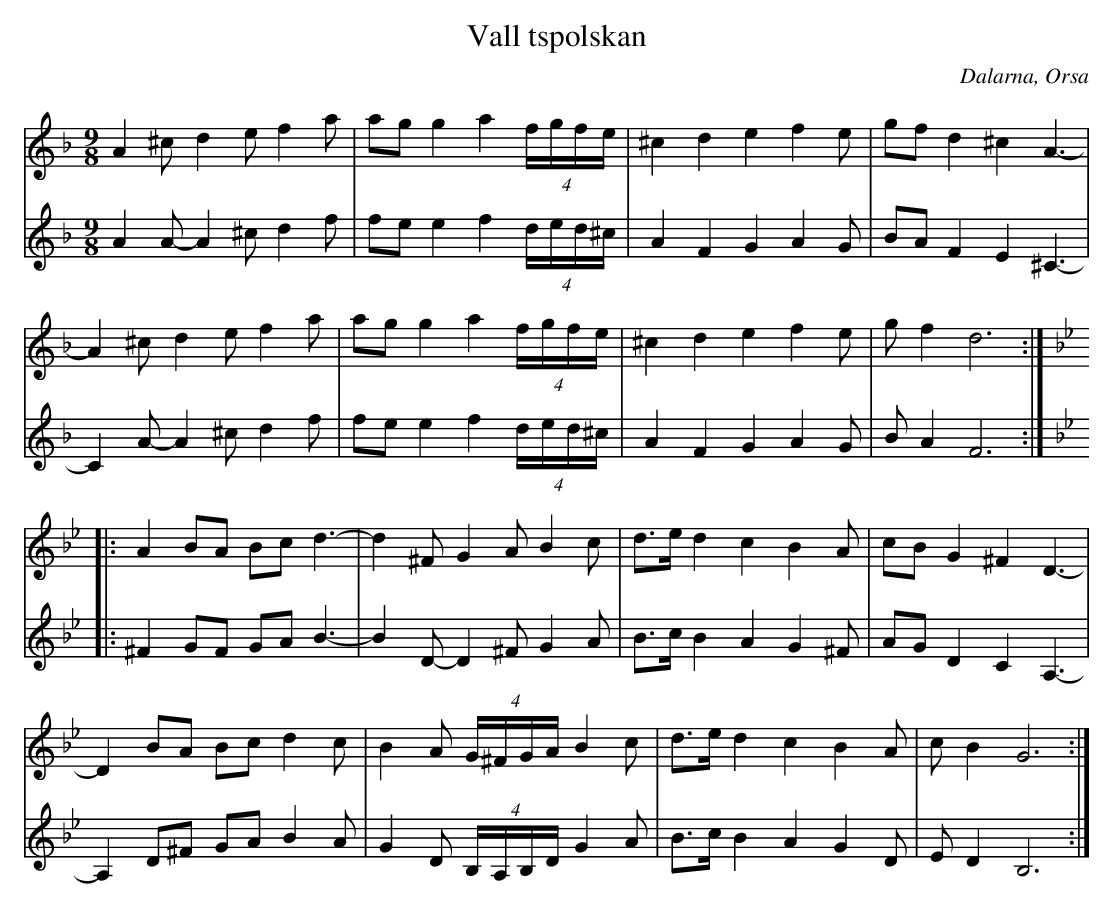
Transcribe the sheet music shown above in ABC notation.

X:1
T: Vall tspolskan
O: Dalarna, Orsa
M: 9/8
L: 1/4
K: Dm
V:1
A ^c/ d e/ f a/ | a/g/ g a (4:6:4f//g//f//e// | ^c d e f e/ | g/f/ d ^c A3/2- |
A ^c/ d e/ f a/ | a/g/ g a (4:6:4f//g//f//e// | ^c d e f e/ | g/f d3 :|
|:[K:Gm] A B/A/ B/c/ d3/2- | d ^F/ G A/ B c/ | d/>e/ d c B A/ | c/B/ G ^F D3/2- |
D B/A/ B/c/ d c/ | B A/ (4:6:4G//^F//G//A// B c/ | d/>e/ d c B A/ | c/ B G3 :|
V:2
A A/- A ^c/ d f/ | f/e/ e f (4:6:4d//e//d//^c// | A F G A G/ | B/A/ F E ^C3/2- |
C A/- A ^c/ d f/ | f/e/ e f (4:6:4d//e//d//^c// | A F G A G/ | B/A F3 :|
|:[K:Gm] ^F G/F/ G/A/ B3/2- | B D/-D ^F/ G A/ | B/>c/ B A G ^F/ | A/G/ D C A,3/2- |
A, D/^F/ G/A/ B A/ | G D/ (4:6:4B,//A,//B,//D// G A/ | B/>c/ B A G D/ | E/ D B,3 :|
